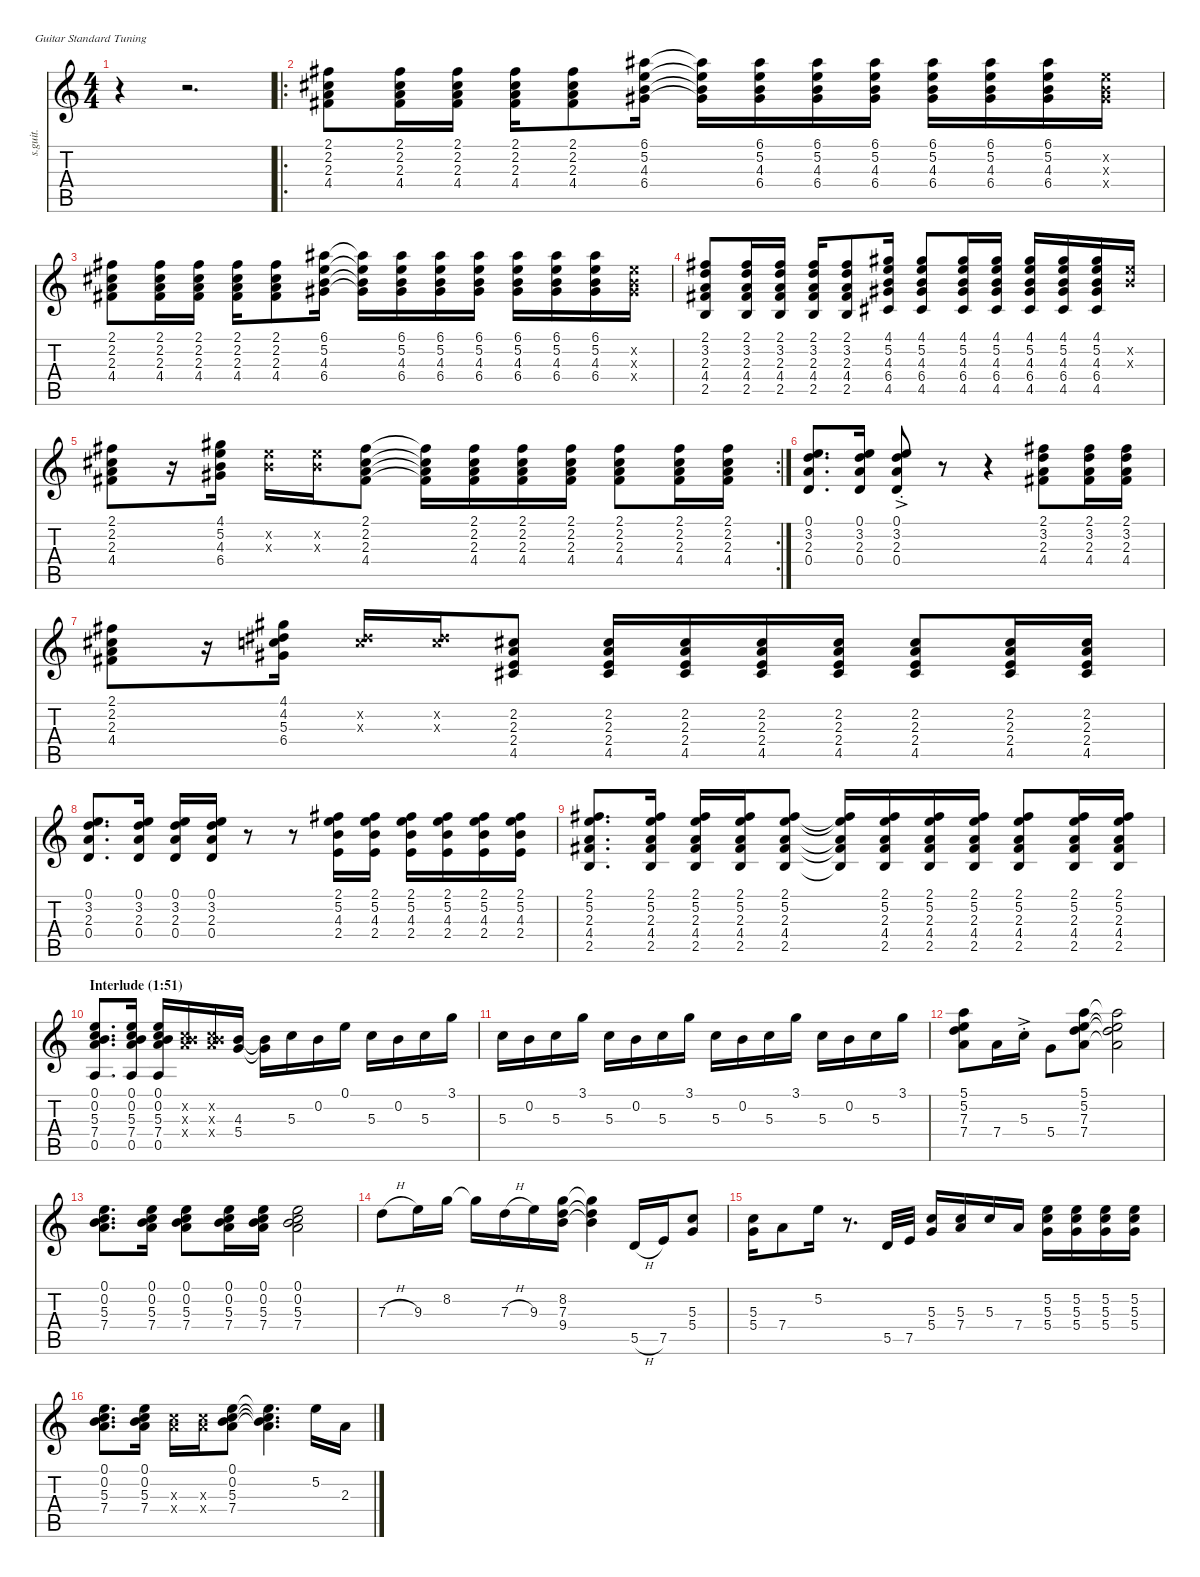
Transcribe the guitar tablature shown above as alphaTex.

\defaultSystemsLayout 4
\hideDynamics
\bracketExtendMode nobrackets
\track ("Gtr III" "s.guit.") {instrument electricguitarjazz}
\staff {score tabs}
\tuning (E4 B3 G3 D3 A2 E2)
\ts (4 4)
\tempo (78 hide)
\clef g2
\ks c
r.4{dy mf} r.2{d} |
\ro
(2.1{acc #} 2.2{acc #} 2.3 4.4{acc #}).8 (2.1{acc #} 2.2{acc #} 2.3 4.4{acc #}).16 (2.1{acc #} 2.2{acc #} 2.3 4.4{acc #}).16 (2.1{acc #} 2.2{acc #} 2.3 4.4{acc #}).16 (2.1{acc #} 2.2{acc #} 2.3 4.4{acc #}).8 (6.1{acc #} 5.2 4.3 6.4{acc #}).16 (6.1{t acc #} 5.2{t} 4.3{t} 6.4{t acc #}).16 (6.1{acc #} 5.2 4.3 6.4{acc #}).16 (6.1{acc #} 5.2 4.3 6.4{acc #}).16 (6.1{acc #} 5.2 4.3 6.4{acc #}).16 (6.1{acc #} 5.2 4.3 6.4{acc #}).16 (6.1{acc #} 5.2 4.3 6.4{acc #}).16 (6.1{acc #} 5.2 4.3 6.4{acc #}).16 (5.2{x} 4.3{x} 6.4{x acc #}).16 |
(2.1{acc #} 2.2{acc #} 2.3 4.4{acc #}).8 (2.1{acc #} 2.2{acc #} 2.3 4.4{acc #}).16 (2.1{acc #} 2.2{acc #} 2.3 4.4{acc #}).16 (2.1{acc #} 2.2{acc #} 2.3 4.4{acc #}).16 (2.1{acc #} 2.2{acc #} 2.3 4.4{acc #}).8 (6.1{acc #} 5.2 4.3 6.4{acc #}).16 (6.1{t acc #} 5.2{t} 4.3{t} 6.4{t acc #}).16 (6.1{acc #} 5.2 4.3 6.4{acc #}).16 (6.1{acc #} 5.2 4.3 6.4{acc #}).16 (6.1{acc #} 5.2 4.3 6.4{acc #}).16 (6.1{acc #} 5.2 4.3 6.4{acc #}).16 (6.1{acc #} 5.2 4.3 6.4{acc #}).16 (6.1{acc #} 5.2 4.3 6.4{acc #}).16 (5.2{x} 4.3{x} 6.4{x acc #}).16 |
(2.1{acc #} 3.2 2.3 4.4{acc #} 2.5).8 (2.1{acc #} 3.2 2.3 4.4{acc #} 2.5).16 (2.1{acc #} 3.2 2.3 4.4{acc #} 2.5).16 (2.1{acc #} 3.2 2.3 4.4{acc #} 2.5).16 (2.1{acc #} 3.2 2.3 4.4{acc #} 2.5).8 (4.1{acc #} 5.2 4.3 6.4{acc #} 4.5{acc #}).16 (4.1{acc #} 5.2 4.3 6.4{acc #} 4.5{acc #}).8 (4.1{acc #} 5.2 4.3 6.4{acc #} 4.5{acc #}).16 (4.1{acc #} 5.2 4.3 6.4{acc #} 4.5{acc #}).16 (4.1{acc #} 5.2 4.3 6.4{acc #} 4.5{acc #}).16 (4.1{acc #} 5.2 4.3 6.4{acc #} 4.5{acc #}).16 (4.1{acc #} 5.2 4.3 6.4{acc #} 4.5{acc #}).16 (5.2{x} 4.3{x}).16 |
\rc 2
(2.1{acc #} 2.2{acc #} 2.3 4.4{acc #}).8 r.16 (4.1{acc #} 5.2 4.3 6.4{acc #}).16 (5.2{x} 4.3{x}).16 (5.2{x} 4.3{x}).16 (2.1{acc #} 2.2{acc #} 2.3 4.4{acc #}).8 (2.1{t acc #} 2.2{t acc #} 2.3{t} 4.4{t acc #}).16 (2.1{acc #} 2.2{acc #} 2.3 4.4{acc #}).16 (2.1{acc #} 2.2{acc #} 2.3 4.4{acc #}).16 (2.1{acc #} 2.2{acc #} 2.3 4.4{acc #}).16 (2.1{acc #} 2.2{acc #} 2.3 4.4{acc #}).8 (2.1{acc #} 2.2{acc #} 2.3 4.4{acc #}).16 (2.1{acc #} 2.2{acc #} 2.3 4.4{acc #}).16 |
(0.1 3.2 2.3 0.4).8{d} (0.1 3.2 2.3 0.4).16 (0.1 3.2{ac st} 2.3 0.4).8 r.8 r.4 (2.1{acc #} 3.2 2.3 4.4{acc #}).8 (2.1{acc #} 3.2 2.3 4.4{acc #}).16 (2.1{acc #} 3.2 2.3 4.4{acc #}).16 |
(2.1{acc #} 2.2{acc #} 2.3 4.4{acc #}).8 r.16 (4.1{acc #} 4.2{acc #} 5.3 6.4{acc #}).16 (4.2{x acc #} 5.3{x}).16 (4.2{x acc #} 5.3{x}).16 (2.2{acc #} 2.3 2.4 4.5{acc #}).8 (2.2{acc #} 2.3 2.4 4.5{acc #}).16 (2.2{acc #} 2.3 2.4 4.5{acc #}).16 (2.2{acc #} 2.3 2.4 4.5{acc #}).16 (2.2{acc #} 2.3 2.4 4.5{acc #}).16 (2.2{acc #} 2.3 2.4 4.5{acc #}).8 (2.2{acc #} 2.3 2.4 4.5{acc #}).16 (2.2{acc #} 2.3 2.4 4.5{acc #}).16 |
(0.1 3.2 2.3 0.4).8{d} (0.1 3.2 2.3 0.4).16 (0.1 3.2 2.3 0.4).16 (0.1 3.2 2.3 0.4).16 r.8 r.8 (2.1{acc #} 5.2 4.3 2.4).16 (2.1{acc #} 5.2 4.3 2.4).16 (2.1{acc #} 5.2 4.3 2.4).16 (2.1{acc #} 5.2 4.3 2.4).16 (2.1{acc #} 5.2 4.3 2.4).16 (2.1{acc #} 5.2 4.3 2.4).16 |
(2.1{acc #} 5.2 2.3 4.4{acc #} 2.5).8{d} (2.1{acc #} 5.2 2.3 4.4{acc #} 2.5).16 (2.1{acc #} 5.2 2.3 4.4{acc #} 2.5).16 (2.1{acc #} 5.2 2.3 4.4{acc #} 2.5).16 (2.1{acc #} 5.2 2.3 4.4{acc #} 2.5).8 (2.1{t acc #} 5.2{t} 2.3{t} 4.4{t acc #} 2.5{t}).16 (2.1{acc #} 5.2 2.3 4.4{acc #} 2.5).16 (2.1{acc #} 5.2 2.3 4.4{acc #} 2.5).16 (2.1{acc #} 5.2 2.3 4.4{acc #} 2.5).16 (2.1{acc #} 5.2 2.3 4.4{acc #} 2.5).8 (2.1{acc #} 5.2 2.3 4.4{acc #} 2.5).16 (2.1{acc #} 5.2 2.3 4.4{acc #} 2.5).16 |
\section ("" "Interlude (1:51)")
(0.1 0.2 5.3 7.4 0.5).8{d} (0.1 0.2 5.3 7.4 0.5).16 (0.1 0.2 5.3 7.4 0.5).16 (0.2{x} 5.3{x} 7.4{x}).16 (0.2{x} 5.3{x} 7.4{x}).16 (4.3 5.4).16 (4.3{t} 5.4{t}).16 5.3.16 0.2.16 0.1.16 5.3.16 0.2.16 5.3.16 3.1.16 |
5.3.16 0.2.16 5.3.16 3.1.16 5.3.16 0.2.16 5.3.16 3.1.16 5.3.16 0.2.16 5.3.16 3.1.16 5.3.16 0.2.16 5.3.16 3.1.16 |
(5.1 5.2 7.3 7.4).8 7.4.16 5.3{ac st}.16{dy p} 5.4.8{dy mf} (5.1 5.2 7.3 7.4).8 (5.1{t} 5.2{t} 7.3{t} 7.4{t}).2 |
(0.1 0.2 5.3 7.4).8{d} (0.1 0.2 5.3 7.4).16 (0.1 0.2 5.3 7.4).8 (0.1 0.2 5.3 7.4).16 (0.1 0.2 5.3 7.4).16 (0.1 0.2 5.3 7.4).2 |
7.3{h}.8 9.3.16 8.2.16 8.2{t}.16 7.3{h}.16 9.3.16 (8.2 7.3 9.4).16 (8.2{t} 7.3{t} 9.4{t}).4 5.5{h}.16 7.5.16 (5.3 5.4).8 |
(5.3 5.4).16 7.4.8 5.2.16 r.8{d} 5.5.32 7.5.32 (5.3 5.4).16 (5.3 7.4).16 5.3.16 7.4.16 (5.2 5.3 5.4).16 (5.2 5.3 5.4).16 (5.2 5.3 5.4).16 (5.2 5.3 5.4).16 |
(0.1 0.2 5.3 7.4).8{d} (0.1 0.2 5.3 7.4).16 (5.3{x} 7.4{x}).16 (5.3{x} 7.4{x}).16 (0.1 0.2 5.3 7.4).8 (0.1{t} 0.2{t} 5.3{t} 7.4{t}).4{d} 5.2.16 2.3{ss}.16
